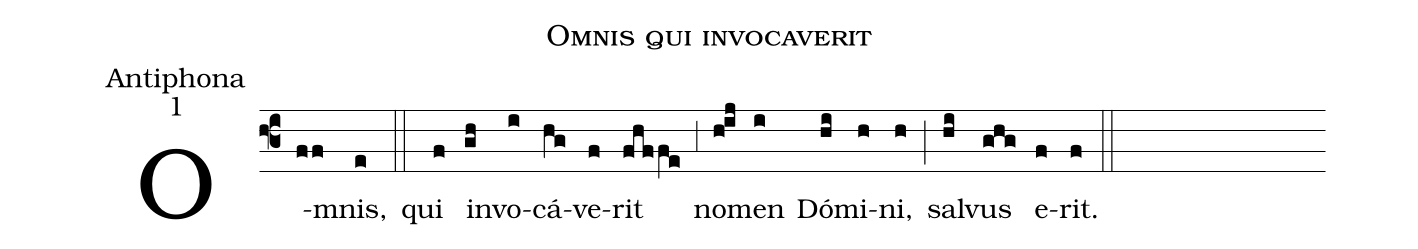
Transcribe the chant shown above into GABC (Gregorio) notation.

name:Omnis qui invocaverit;
office-part:Antiphona;
mode:1;
%%
(f3) O(ff)mnis,(e) (::) qui(f) in(gh)vo(i)cá(hg)ve(f)rit(fhffe) (;3) no(h!ij)men(i) Dó(hi)mi(h)ni,(h) (;) sal(hi)vus(ghg) e(f)rit.(f) (::)
